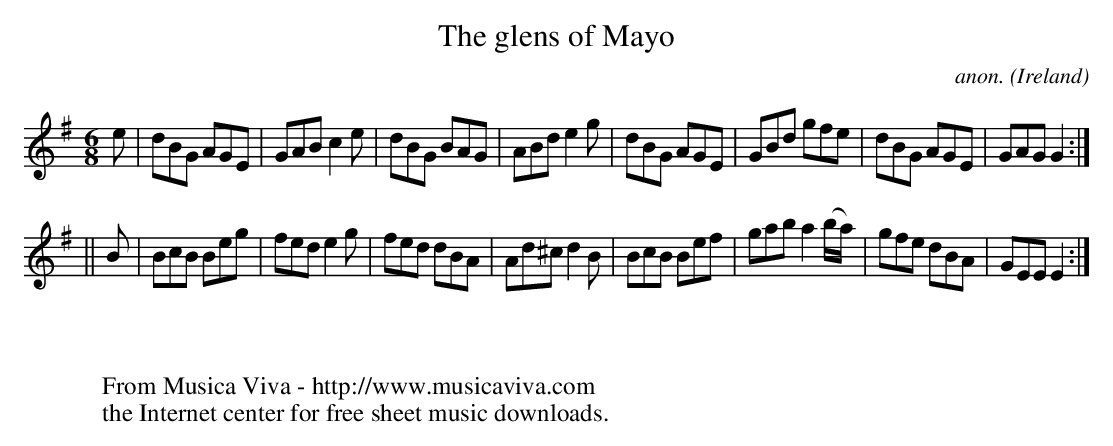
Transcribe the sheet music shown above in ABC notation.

X:1
T:The glens of Mayo
C:anon.
O:Ireland
M:6/8
L:1/8
K:Em
e|dBG AGE|GAB c2e|dBG BAG|ABd e2g|dBG AGE|GBd gfe|dBG AGE|GAG G2:|
||B|BcB Beg|fed e2g|fed dBA|Ad^c d2B|BcB Bef|gab a2(b/a/)|gfe dBA|GEE E2:|
W:
W:
W: From Musica Viva - http://www.musicaviva.com
W: the Internet center for free sheet music downloads.
